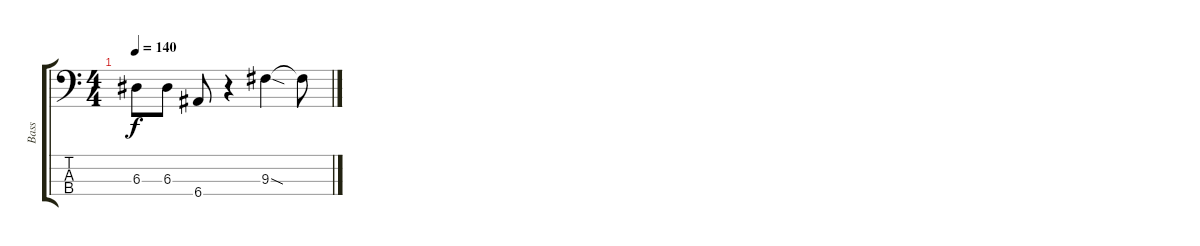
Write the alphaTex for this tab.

\track ("Bass" "Bass") {instrument electricbassfinger}
\staff {score tabs}
\tuning (G2 D2 A1 E1) {hide}
\ts (4 4)
\tempo 140
\clef f4
\ks c
6.3.8{dy f} 6.3.8 6.4.8 r.4 9.3{sod}.4 9.3{t}.8
